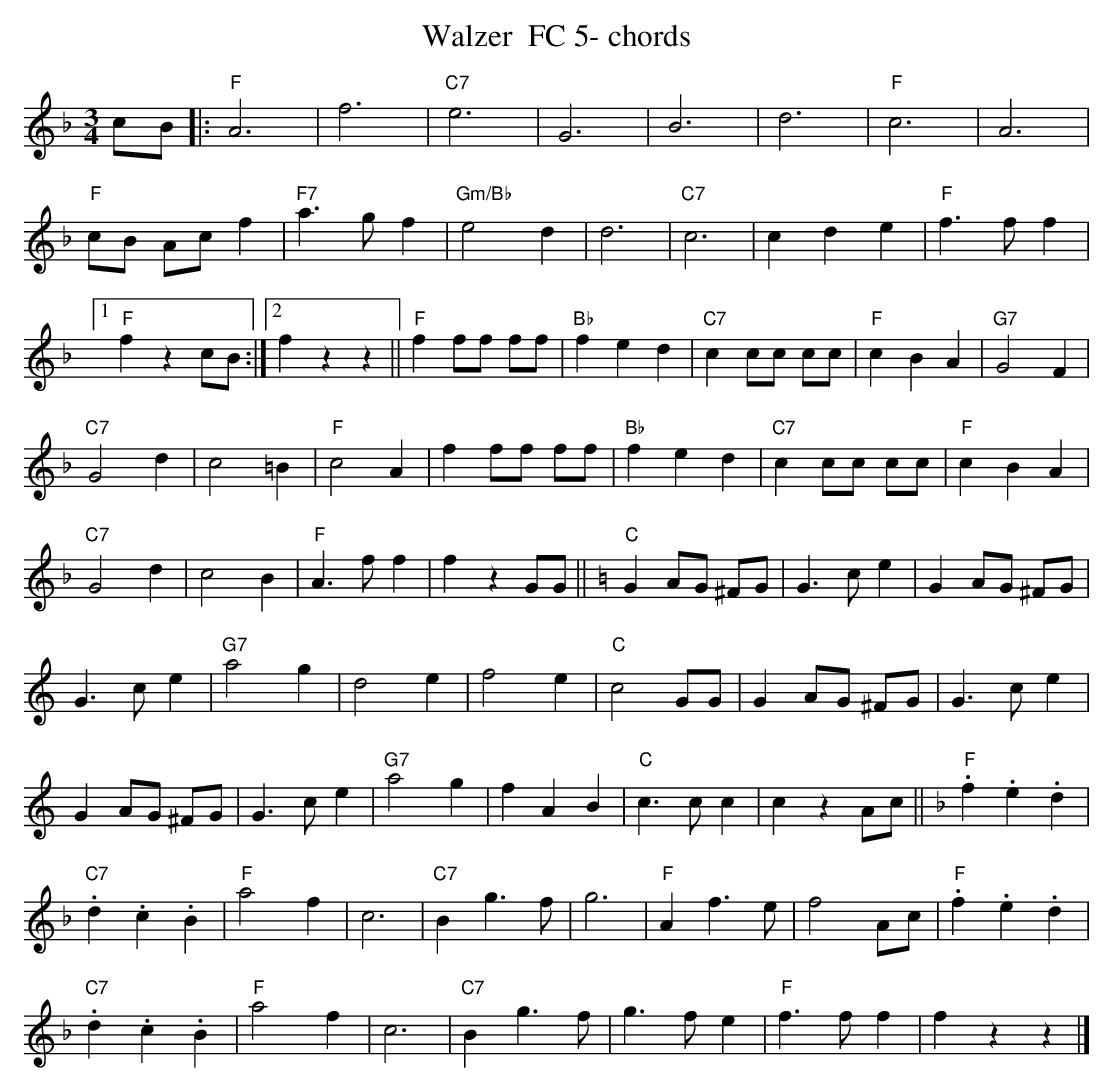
X:1
T:Walzer  FC 5- chords
M:3/4
L:1/4
K:Fmaj%%MIDI gchordon
c/2B/2 |: "F"A3 | f3 | "C7"e3 | G3 | B3 | d3 | "F"c3 | A3 |
"F"c/2B/2 A/2c/2 f | "F7"a>gf | "Gm/Bb"e2d | d3 | "C7"c3 | cde | "F"f>ff |1
"F"fzc/2B/2 :|2 fzz || "F"ff/2f/2 f/2f/2 | "Bb"fed | "C7"cc/2c/2 c/2c/2 | "F"cBA | "G7"G2F |
"C7"G2d | c2=B | "F"c2A | f f/2f/2 f/2f/2 | "Bb"fed | "C7"c c/2c/2 c/2c/2 | "F"cBA |
"C7"G2d | c2B | "F"A>ff | fzG/2G/2 || [K:Cmaj] "C"GA/2G/2 ^F/2G/2 | G>ce | GA/2G/2 ^F/2G/2 |
G>ce | "G7"a2g | d2e | f2e | "C"c2G/2G/2 | G A/2G/2 ^F/2G/2 | G>ce |
GA/2G/2 ^F/2G/2 | G>ce | "G7"a2g | fAB | "C"c>cc | czA/2c/2 || [K:Fmaj] "F".f.e.d |
"C7".d.c.B | "F"a2f | c3 | "C7"Bg>f | g3 | "F"Af>e | f2 A/2c/2 | "F".f.e.d |
"C7".d.c.B | "F"a2f | c3 | "C7"Bg>f | g>fe | "F"f>ff | fzz |]
